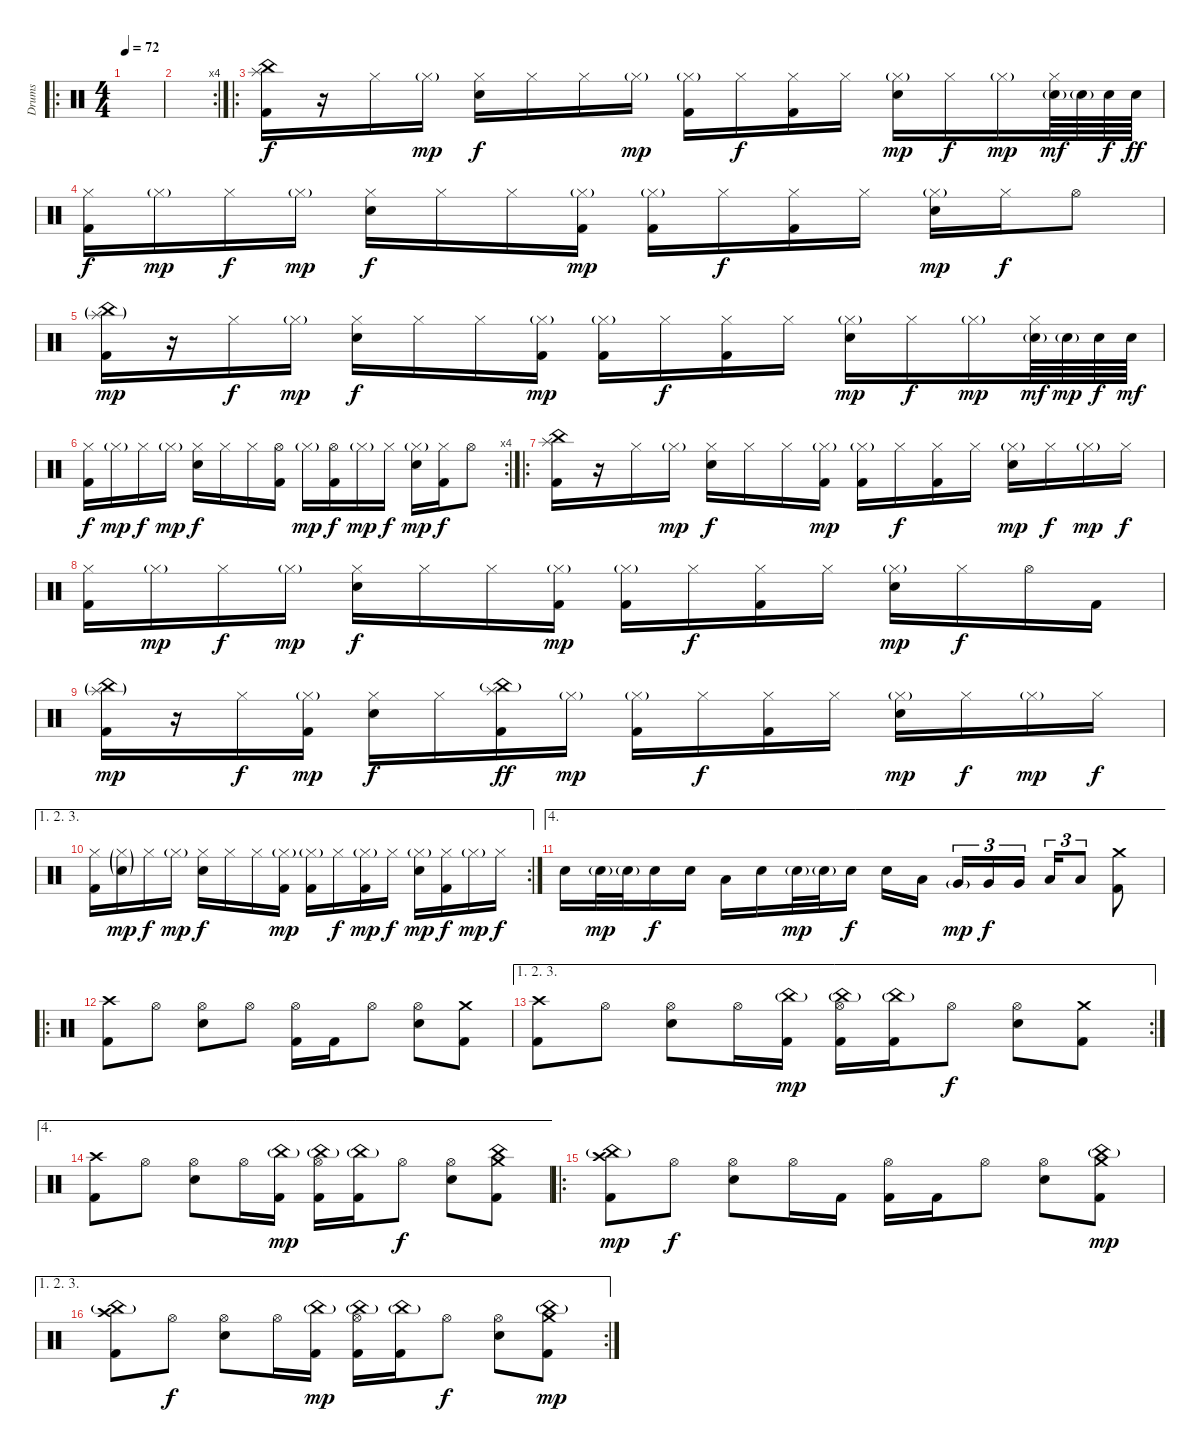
\track ("Drums" "Drums") {instrument percussion}
\staff {score}
\articulation defaults
\ro
\ts (4 4)
\tempo 72
\clef neutral
\ks c
|
\rc 4
|
\ro
("Splash (hit)" "China (hit)" "Kick (hit) 2").16{volume 13} r.16 "Hi-Hat (closed)".16 "Hi-Hat (closed)"{g}.16{dy mp} ("Hi-Hat (closed)" "Electric Snare (hit)").16{dy f} "Hi-Hat (closed)".16 "Hi-Hat (closed)".16 "Hi-Hat (closed)"{g}.16{dy mp} ("Hi-Hat (closed)"{g} "Kick (hit) 2").16 "Hi-Hat (closed)".16{dy f} ("Hi-Hat (closed)" "Kick (hit) 2").16 "Hi-Hat (closed)".16 ("Hi-Hat (closed)"{g} "Electric Snare (hit)").16{dy mp} "Hi-Hat (closed)".16{dy f} "Hi-Hat (closed)"{g}.16{dy mp} ("Hi-Hat (closed)" "Electric Snare (hit)"{g}).64{dy mf} "Electric Snare (hit)"{g}.64 "Electric Snare (hit)".64{dy f} "Electric Snare (hit)".64{dy ff} |
("Hi-Hat (closed)" "Kick (hit) 2").16{dy f} "Hi-Hat (closed)"{g}.16{dy mp} "Hi-Hat (closed)".16{dy f} "Hi-Hat (closed)"{g}.16{dy mp} ("Hi-Hat (closed)" "Electric Snare (hit)").16{dy f} "Hi-Hat (closed)".16 "Hi-Hat (closed)".16 ("Hi-Hat (closed)"{g} "Kick (hit) 2").16{dy mp} ("Hi-Hat (closed)"{g} "Kick (hit) 2").16 "Hi-Hat (closed)".16{dy f} ("Hi-Hat (closed)" "Kick (hit) 2").16 "Hi-Hat (closed)".16 ("Hi-Hat (closed)"{g} "Electric Snare (hit)").16{dy mp} "Hi-Hat (closed)".16{dy f} "Hi-Hat (open)".8 |
("Splash (hit)"{g} "China (hit)"{g} "Kick (hit) 2").16{dy mp} r.16 "Hi-Hat (closed)".16{dy f} "Hi-Hat (closed)"{g}.16{dy mp} ("Hi-Hat (closed)" "Electric Snare (hit)").16{dy f} "Hi-Hat (closed)".16 "Hi-Hat (closed)".16 ("Hi-Hat (closed)"{g} "Kick (hit) 2").16{dy mp} ("Hi-Hat (closed)"{g} "Kick (hit) 2").16 "Hi-Hat (closed)".16{dy f} ("Hi-Hat (closed)" "Kick (hit) 2").16 "Hi-Hat (closed)".16 ("Hi-Hat (closed)"{g} "Electric Snare (hit)").16{dy mp} "Hi-Hat (closed)".16{dy f} "Hi-Hat (closed)"{g}.16{dy mp} ("Hi-Hat (closed)" "Electric Snare (hit)"{g}).64{dy mf} "Electric Snare (hit)"{g}.64{dy mp} "Electric Snare (hit)".64{dy f} "Electric Snare (hit)".64{dy mf} |
\rc 4
("Hi-Hat (closed)" "Kick (hit) 2").16{dy f} "Hi-Hat (closed)"{g}.16{dy mp} "Hi-Hat (closed)".16{dy f} "Hi-Hat (closed)"{g}.16{dy mp} ("Hi-Hat (closed)" "Electric Snare (hit)").16{dy f} "Hi-Hat (closed)".16 "Hi-Hat (closed)".16 ("Hi-Hat (open)" "Kick (hit) 2").16 "Hi-Hat (closed)"{g}.16{dy mp} ("Hi-Hat (open)" "Kick (hit) 2").16{dy f} "Hi-Hat (closed)"{g}.16{dy mp} "Hi-Hat (closed)".16{dy f} ("Hi-Hat (closed)"{g} "Electric Snare (hit)").16{dy mp} ("Hi-Hat (closed)" "Kick (hit) 2").16{dy f} "Hi-Hat (open)".8 |
\ro
("Splash (hit)" "China (hit)" "Kick (hit) 2").16 r.16 "Hi-Hat (closed)".16 "Hi-Hat (closed)"{g}.16{dy mp} ("Hi-Hat (closed)" "Electric Snare (hit)").16{dy f} "Hi-Hat (closed)".16 "Hi-Hat (closed)".16 ("Hi-Hat (closed)"{g} "Kick (hit) 2").16{dy mp} ("Hi-Hat (closed)"{g} "Kick (hit) 2").16 "Hi-Hat (closed)".16{dy f} ("Hi-Hat (closed)" "Kick (hit) 2").16 "Hi-Hat (closed)".16 ("Hi-Hat (closed)"{g} "Electric Snare (hit)").16{dy mp} "Hi-Hat (closed)".16{dy f} "Hi-Hat (closed)"{g}.16{dy mp} "Hi-Hat (closed)".16{dy f} |
("Hi-Hat (closed)" "Kick (hit) 2").16 "Hi-Hat (closed)"{g}.16{dy mp} "Hi-Hat (closed)".16{dy f} "Hi-Hat (closed)"{g}.16{dy mp} ("Hi-Hat (closed)" "Electric Snare (hit)").16{dy f} "Hi-Hat (closed)".16 "Hi-Hat (closed)".16 ("Hi-Hat (closed)"{g} "Kick (hit) 2").16{dy mp} ("Hi-Hat (closed)"{g} "Kick (hit) 2").16 "Hi-Hat (closed)".16{dy f} ("Hi-Hat (closed)" "Kick (hit) 2").16 "Hi-Hat (closed)".16 ("Hi-Hat (closed)"{g} "Electric Snare (hit)").16{dy mp} "Hi-Hat (closed)".16{dy f} "Hi-Hat (open)".16 "Kick (hit) 2".16 |
("Splash (hit)"{g} "China (hit)"{g} "Kick (hit) 2").16{dy mp} r.16 "Hi-Hat (closed)".16{dy f} ("Hi-Hat (closed)"{g} "Kick (hit) 2").16{dy mp} ("Hi-Hat (closed)" "Electric Snare (hit)").16{dy f} "Hi-Hat (closed)".16 ("China (hit)"{g} "Splash (hit)" "Kick (hit) 2").16{dy ff} "Hi-Hat (closed)"{g}.16{dy mp} ("Hi-Hat (closed)"{g} "Kick (hit) 2").16 "Hi-Hat (closed)".16{dy f} ("Hi-Hat (closed)" "Kick (hit) 2").16 "Hi-Hat (closed)".16 ("Hi-Hat (closed)"{g} "Electric Snare (hit)").16{dy mp} "Hi-Hat (closed)".16{dy f} "Hi-Hat (closed)"{g}.16{dy mp} "Hi-Hat (closed)".16{dy f} |
\ae (1 2 3)
\rc 2
("Hi-Hat (closed)" "Kick (hit) 2").16 ("Hi-Hat (closed)"{g} "Electric Snare (hit)"{g}).16{dy mp} "Hi-Hat (closed)".16{dy f} "Hi-Hat (closed)"{g}.16{dy mp} ("Hi-Hat (closed)" "Electric Snare (hit)").16{dy f} "Hi-Hat (closed)".16 "Hi-Hat (closed)".16 ("Hi-Hat (closed)"{g} "Kick (hit) 2").16{dy mp} ("Hi-Hat (closed)"{g} "Kick (hit) 2").16 "Hi-Hat (closed)".16{dy f} ("Hi-Hat (closed)"{g} "Kick (hit) 2").16{dy mp} "Hi-Hat (closed)".16{dy f} ("Hi-Hat (closed)"{g} "Electric Snare (hit)").16{dy mp} ("Hi-Hat (closed)" "Kick (hit) 2").16{dy f} "Hi-Hat (closed)"{g}.16{dy mp} "Hi-Hat (closed)".16{dy f} |
\ae 4 "Electric Snare (hit)".16 "Electric Snare (hit)"{g}.32{dy mp} "Electric Snare (hit)"{g}.32 "Electric Snare (hit)".16{dy f} "Electric Snare (hit)".16 "Low Tom (hit)".16 "Electric Snare (hit)".16 "Electric Snare (hit)"{g}.32{dy mp} "Electric Snare (hit)"{g}.32 "Electric Snare (hit)".16{dy f} "Electric Snare (hit)".16 "Low Tom (hit)".16{beam splitsecondary} "Very Low Tom (hit)"{g}.16{tu (3 2) dy mp} "Very Low Tom (hit)".16{tu (3 2) dy f} "Very Low Tom (hit)".16{tu (3 2)} "Low Floor Tom (hit)".16{tu (3 2)} "Low Floor Tom (hit)".8{tu (3 2)}
("Crash medium (hit)" "Kick (hit) 2").8 |
\ro
("Crash high (hit)" "Kick (hit) 2").8 "Hi-Hat (open)".8 ("Hi-Hat (open)" "Electric Snare (hit)").8 "Hi-Hat (open)".8 ("Hi-Hat (open)" "Kick (hit) 2").16 "Kick (hit) 2".16 "Hi-Hat (open)".8 ("Hi-Hat (open)" "Electric Snare (hit)").8 ("Crash medium (hit)" "Kick (hit) 2").8 |
\ae (1 2 3)
\rc 2
("Crash high (hit)" "Kick (hit) 2").8 "Hi-Hat (open)".8 ("Hi-Hat (open)" "Electric Snare (hit)").8 "Hi-Hat (open)".16 ("China (hit)"{g} "Kick (hit) 2").16{dy mp} ("China (hit)"{g} "Hi-Hat (open)" "Kick (hit) 2").16 ("China (hit)"{g} "Kick (hit) 2").16 "Hi-Hat (open)".8{dy f} ("Hi-Hat (open)" "Electric Snare (hit)").8 ("Crash medium (hit)" "Kick (hit) 2").8 |
\ae 4
("Crash high (hit)" "Kick (hit) 2").8 "Hi-Hat (open)".8 ("Hi-Hat (open)" "Electric Snare (hit)").8 "Hi-Hat (open)".16 ("China (hit)"{g} "Kick (hit) 2").16{dy mp} ("China (hit)"{g} "Hi-Hat (open)" "Kick (hit) 2").16 ("China (hit)"{g} "Kick (hit) 2").16 "Hi-Hat (open)".8{dy f} ("Hi-Hat (open)" "Electric Snare (hit)").8 ("Crash medium (hit)" "China (hit)" "Kick (hit) 2").8 |
\ro
("Crash high (hit)" "China (hit)"{g} "Kick (hit) 2").8{dy mp} "Hi-Hat (open)".8{dy f} ("Hi-Hat (open)" "Electric Snare (hit)").8 "Hi-Hat (open)".16 "Kick (hit) 2".16 ("Hi-Hat (open)" "Kick (hit) 2").16 "Kick (hit) 2".16 "Hi-Hat (open)".8 ("Hi-Hat (open)" "Electric Snare (hit)").8 ("Crash medium (hit)" "China (hit)"{g} "Kick (hit) 2").8{dy mp} |
\ae (1 2 3)
\rc 2
("Crash high (hit)" "China (hit)"{g} "Kick (hit) 2").8 "Hi-Hat (open)".8{dy f} ("Hi-Hat (open)" "Electric Snare (hit)").8 "Hi-Hat (open)".16 ("China (hit)"{g} "Kick (hit) 2").16{dy mp} ("China (hit)"{g} "Hi-Hat (open)" "Kick (hit) 2").16 ("China (hit)"{g} "Kick (hit) 2").16 "Hi-Hat (open)".8{dy f} ("Hi-Hat (open)" "Electric Snare (hit)").8 ("Crash medium (hit)" "China (hit)"{g} "Kick (hit) 2").8{dy mp}
